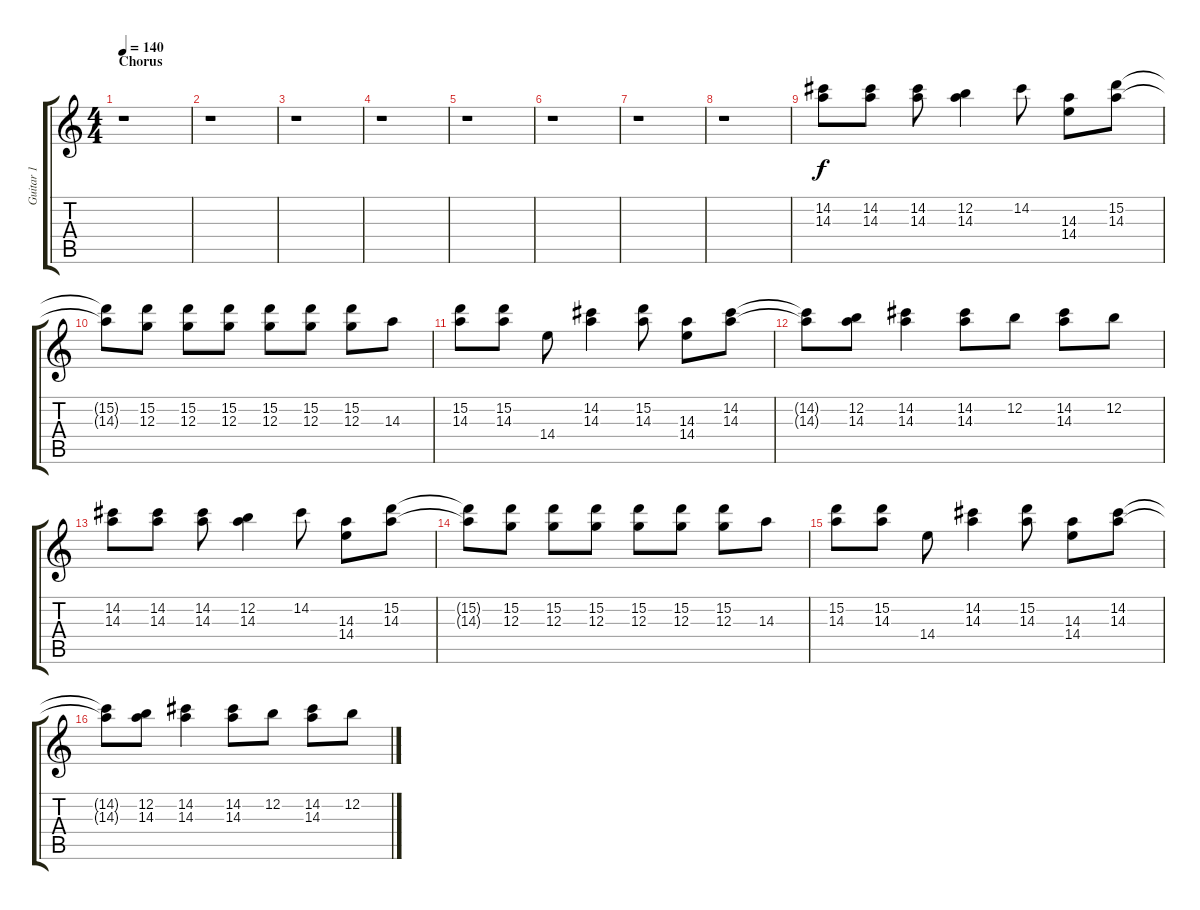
\track ("Guitar 1" "Guitar 1") {instrument electricguitarclean}
\staff {score tabs}
\tuning (E4 B3 G3 D3 A2 E2) {hide}
\ts (4 4)
\section ("" "Chorus")
\tempo 140
\clef g2
\ks c
r.1{dy f} |
r.1 |
r.1 |
r.1 |
r.1 |
r.1 |
r.1 |
r.1 |
(14.2 14.3).8{volume 16} (14.2 14.3).8 (14.2 14.3).8 (12.2 14.3).4 14.2.8 (14.3 14.4).8 (15.2 14.3).8 |
(15.2{t} 14.3{t}).8 (15.2 12.3).8 (15.2 12.3).8 (15.2 12.3).8 (15.2 12.3).8 (15.2 12.3).8 (15.2 12.3).8 14.3.8 |
(15.2 14.3).8 (15.2 14.3).8 14.4.8 (14.2 14.3).4 (15.2 14.3).8 (14.3 14.4).8 (14.2 14.3).8 |
(14.2{t} 14.3{t}).8 (12.2 14.3).8 (14.2 14.3).4 (14.2 14.3).8 12.2.8 (14.2 14.3).8 12.2.8 |
(14.2 14.3).8 (14.2 14.3).8 (14.2 14.3).8 (12.2 14.3).4 14.2.8 (14.3 14.4).8 (15.2 14.3).8 |
(15.2{t} 14.3{t}).8 (15.2 12.3).8 (15.2 12.3).8 (15.2 12.3).8 (15.2 12.3).8 (15.2 12.3).8 (15.2 12.3).8 14.3.8 |
(15.2 14.3).8 (15.2 14.3).8 14.4.8 (14.2 14.3).4 (15.2 14.3).8 (14.3 14.4).8 (14.2 14.3).8 |
(14.2{t} 14.3{t}).8 (12.2 14.3).8 (14.2 14.3).4 (14.2 14.3).8 12.2.8 (14.2 14.3).8 12.2.8
